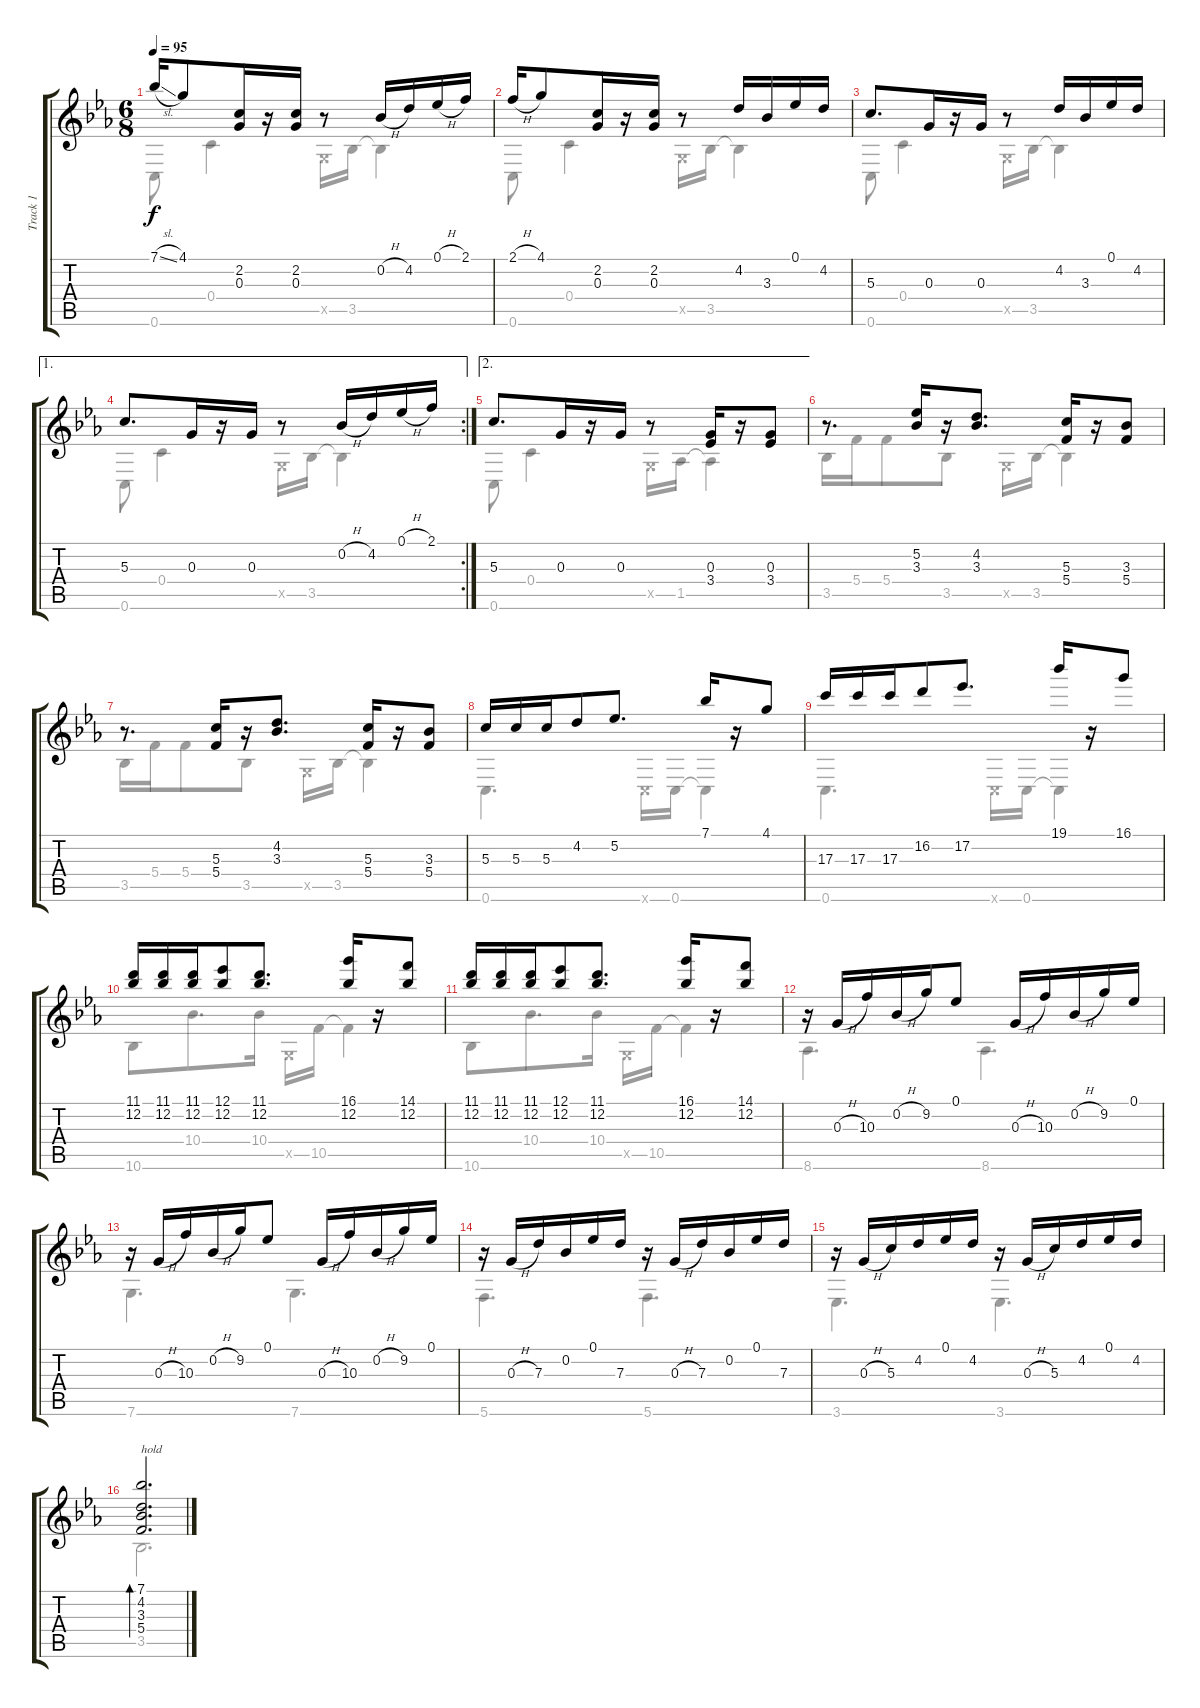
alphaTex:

\track ("Track 1" "Track 1") {instrument acousticguitarsteel}
\staff {score tabs}
\tuning (Eb4 Bb3 G3 C3 G2 C2) {hide}
\voice
\ts (6 8)
\tempo 95
\clef g2
\ks cminor
7.1{sl}.16{dy f} 4.1.8 (2.2 0.3).16 r.16 (2.2 0.3).16 r.8 0.2{h}.16 4.2.16 0.1{h}.16 2.1.16 |
2.1{h}.16 4.1.8 (2.2 0.3).16 r.16 (2.2 0.3).16 r.8 4.2.16 3.3.16 0.1.16 4.2.16 |
5.3.8{d} 0.3.16 r.16 0.3.16 r.8 4.2.16 3.3.16 0.1.16 4.2.16 |
\ae 1
\rc 2
5.3.8{d} 0.3.16 r.16 0.3.16 r.8 0.2{h}.16 4.2.16 0.1{h}.16 2.1.16 |
\ae 2
5.3.8{d} 0.3.16 r.16 0.3.16 r.8 (0.3 3.4).16 r.16 (0.3 3.4).8 |
r.8{d} (5.2 3.3).16 r.16 (4.2 3.3).8{d} (5.3 5.4).16 r.16 (3.3 5.4).8 |
r.8{d} (5.3 5.4).16 r.16 (4.2 3.3).8{d} (5.3 5.4).16 r.16 (3.3 5.4).8 |
5.3.16 5.3.16 5.3.16 4.2.8 5.2.8{d} 7.1.16 r.16 4.1.8 |
17.3.16 17.3.16 17.3.16 16.2.8 17.2.8{d} 19.1.16 r.16 16.1.8 |
(11.1 12.2).16 (11.1 12.2).16 (11.1 12.2).16 (12.1 12.2).8 (11.1 12.2).8{d} (16.1 12.2).16 r.16 (14.1 12.2).8 |
(11.1 12.2).16 (11.1 12.2).16 (11.1 12.2).16 (12.1 12.2).8 (11.1 12.2).8{d} (16.1 12.2).16 r.16 (14.1 12.2).8 |
r.16 0.3{h}.16 10.3.16 0.2{h}.16 9.2.16 0.1.8 0.3{h}.16 10.3.16 0.2{h}.16 9.2.16 0.1.16 |
r.16 0.3{h}.16 10.3.16 0.2{h}.16 9.2.16 0.1.8 0.3{h}.16 10.3.16 0.2{h}.16 9.2.16 0.1.16 |
r.16 0.3{h}.16 7.3.16 0.2.16 0.1.16 7.3.16 r.16 0.3{h}.16 7.3.16 0.2.16 0.1.16 7.3.16 |
r.16 0.3{h}.16 5.3.16 4.2.16 0.1.16 4.2.16 r.16 0.3{h}.16 5.3.16 4.2.16 0.1.16 4.2.16 |
(7.1 4.2 3.3 5.4).2{d bd 480 txt "hold"}
\voice
\clef g2
\ottava regular
\simile none
\ks cminor
0.6.8{dy f} 0.4.4 0.5{x}.16 3.5.16 3.5{t}.4 |
0.6.8 0.4.4 0.5{x}.16 3.5.16 3.5{t}.4 |
0.6.8 0.4.4 0.5{x}.16 3.5.16 3.5{t}.4 |
0.6.8 0.4.4 0.5{x}.16 3.5.16 3.5{t}.4 |
0.6.8 0.4.4 0.5{x}.16 1.5.16 1.5{t}.4 |
3.5.16 5.4.16 5.4.8 3.5.8 0.5{x}.16 3.5.16 3.5{t}.4 |
3.5.16 5.4.16 5.4.8 3.5.8 0.5{x}.16 3.5.16 3.5{t}.4 |
0.6.4{d} 0.6{x}.16 0.6.16 0.6{t}.4 |
0.6.4{d} 0.6{x}.16 0.6.16 0.6{t}.4 |
10.6.8 10.4.8{d} 10.4.16 0.5{x}.16 10.5.16 10.5{t}.4 |
10.6.8 10.4.8{d} 10.4.16 0.5{x}.16 10.5.16 10.5{t}.4 |
8.6.4{d} 8.6.4{d} |
7.6.4{d} 7.6.4{d} |
5.6.4{d} 5.6.4{d} |
3.6.4{d} 3.6.4{d} |
3.5.2{d}
